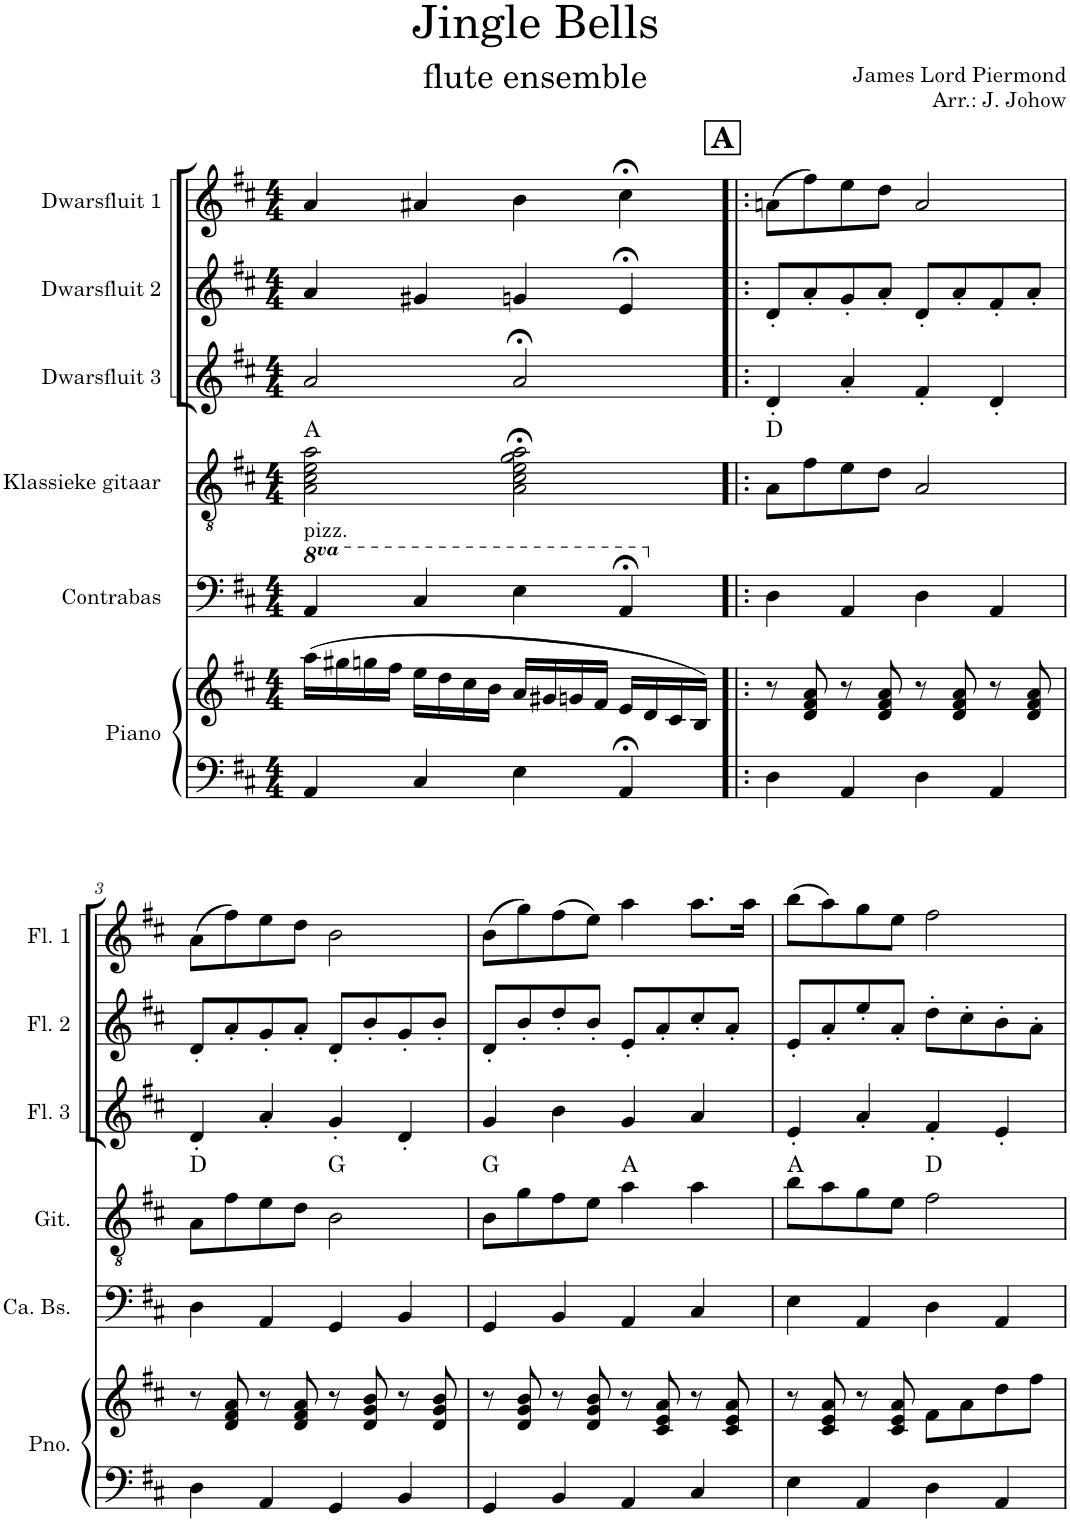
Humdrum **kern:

**kern	**kern	**kern	**kern	**harte	**kern	**kern	**kern
*part6	*part6	*part5	*part4	*part4	*part3	*part2	*part1
*staff7	*staff6	*staff5	*staff4	*	*staff3	*staff2	*staff1
*I"Piano	*	*I"Contrabas	*I"Klassieke gitaar	*	*I"Dwarsfluit 3	*I"Dwarsfluit 2	*I"Dwarsfluit 1
*I'Pno.	*	*I'Ca. Bs.	*I'Git.	*	*	*	*
*clefF4	*clefG2	*clefF4	*clefGv2	*	*clefG2	*clefG2	*clefG2
*	*	*Trd7c12	*	*	*	*	*
*k[f#c#]	*k[f#c#]	*k[f#c#]	*k[f#c#]	*	*k[f#c#]	*k[f#c#]	*k[f#c#]
*M4/4	*M4/4	*M4/4	*M4/4	*	*M4/4	*M4/4	*M4/4
*	*	*8va	*	*	*	*	*
=1	=1	=1	=1	=1	=1	=1	=1
!	!	!LO:TX:a:t=pizz.	!	!	!	!	!
4AA/	(16aa\LL	4A/	2A\ 2c#\ 2e\ 2a\	A:maj	2a/	4a/	4a/
.	16gg#X\	.	.	.	.	.	.
.	16ggn\	.	.	.	.	.	.
.	16ff#\JJ	.	.	.	.	.	.
4C#/	16ee\LL	4c#/	.	.	.	4g#X/	4a#X/
.	16dd\	.	.	.	.	.	.
.	16cc#\	.	.	.	.	.	.
.	16b\JJ	.	.	.	.	.	.
4E\	16a/LL	4e\	2A\;< 2c#\;< 2e\;< 2g\;< 2a\;<	.	2a;</	4gn/	4b\
.	16g#X/	.	.	.	.	.	.
.	16gn/	.	.	.	.	.	.
.	16f#/JJ	.	.	.	.	.	.
4AA;</	16e/LL	4A;</	.	.	.	4e;</	4cc#;<\
.	16d/	.	.	.	.	.	.
.	16c#/	.	.	.	.	.	.
.	16B/JJ)	.	.	.	.	.	.
!!LO:REH:place=s1:a:B:cj:fs=14:t=A
=2!|:	=2!|:	=2!|:	=2!|:	=2!|:	=2!|:	=2!|:	=2!|:
*	*	*X8va	*	*	*	*	*
4D\	8r	4D\	8A\L	D:maj	4d'/	8d'/L	(8an\L
.	8d/ 8f#/ 8a/	.	8f#\	.	.	8a'/	8ff#\)
4AA/	8r	4AA/	8e\	.	4a'/	8g'/	8ee\
.	8d/ 8f#/ 8a/	.	8d\J	.	.	8a'/J	8dd\J
4D\	8r	4D\	2A/	.	4f#'/	8d'/L	2a/
.	8d/ 8f#/ 8a/	.	.	.	.	8a'/	.
4AA/	8r	4AA/	.	.	4d'/	8f#'/	.
.	8d/ 8f#/ 8a/	.	.	.	.	8a'/J	.
!!LO:LB:g=z
=3	=3	=3	=3	=3	=3	=3	=3
4D\	8r	4D\	8A\L	D:maj	4d'/	8d'/L	(8a\L
.	8d/ 8f#/ 8a/	.	8f#\	.	.	8a'/	8ff#\)
4AA/	8r	4AA/	8e\	.	4a'/	8g'/	8ee\
.	8d/ 8f#/ 8a/	.	8d\J	.	.	8a'/J	8dd\J
4GG/	8r	4GG/	2B\	G:maj	4g'/	8d'/L	2b\
.	8d/ 8g/ 8b/	.	.	.	.	8b'/	.
4BB/	8r	4BB/	.	.	4d'/	8g'/	.
.	8d/ 8g/ 8b/	.	.	.	.	8b'/J	.
=4	=4	=4	=4	=4	=4	=4	=4
4GG/	8r	4GG/	8B\L	G:maj	4g/	8d'/L	(8b\L
.	8d/ 8g/ 8b/	.	8g\	.	.	8b'/	8gg\)
4BB/	8r	4BB/	8f#\	.	4b\	8dd'/	(8ff#\
.	8d/ 8g/ 8b/	.	8e\J	.	.	8b'/J	8ee\J)
4AA/	8r	4AA/	4a\	A:maj	4g/	8e'/L	4aa\
.	8c#/ 8e/ 8a/	.	.	.	.	8a'/	.
4C#/	8r	4C#/	4a\	.	4a/	8cc#'/	8.aa\L
.	8c#/ 8e/ 8a/	.	.	.	.	8a'/J	.
.	.	.	.	.	.	.	16aa\Jk
=5	=5	=5	=5	=5	=5	=5	=5
4E\	8r	4E\	8b\L	A:maj	4e'/	8e'/L	(8bb\L
.	8c#/ 8e/ 8a/	.	8a\	.	.	8a'/	8aa\)
4AA/	8r	4AA/	8g\	.	4a'/	8ee'/	8gg\
.	8c#/ 8e/ 8a/	.	8e\J	.	.	8a'/J	8ee\J
4D\	8f#\L	4D\	2f#\	D:maj	4f#'/	8dd'\L	2ff#\
.	8a\	.	.	.	.	8cc#'\	.
4AA/	8dd\	4AA/	.	.	4e'/	8b'\	.
.	8ff#\J	.	.	.	.	8a'\J	.
=	=	=	=	=	=	=	=
*-	*-	*-	*-	*-	*-	*-	*-
